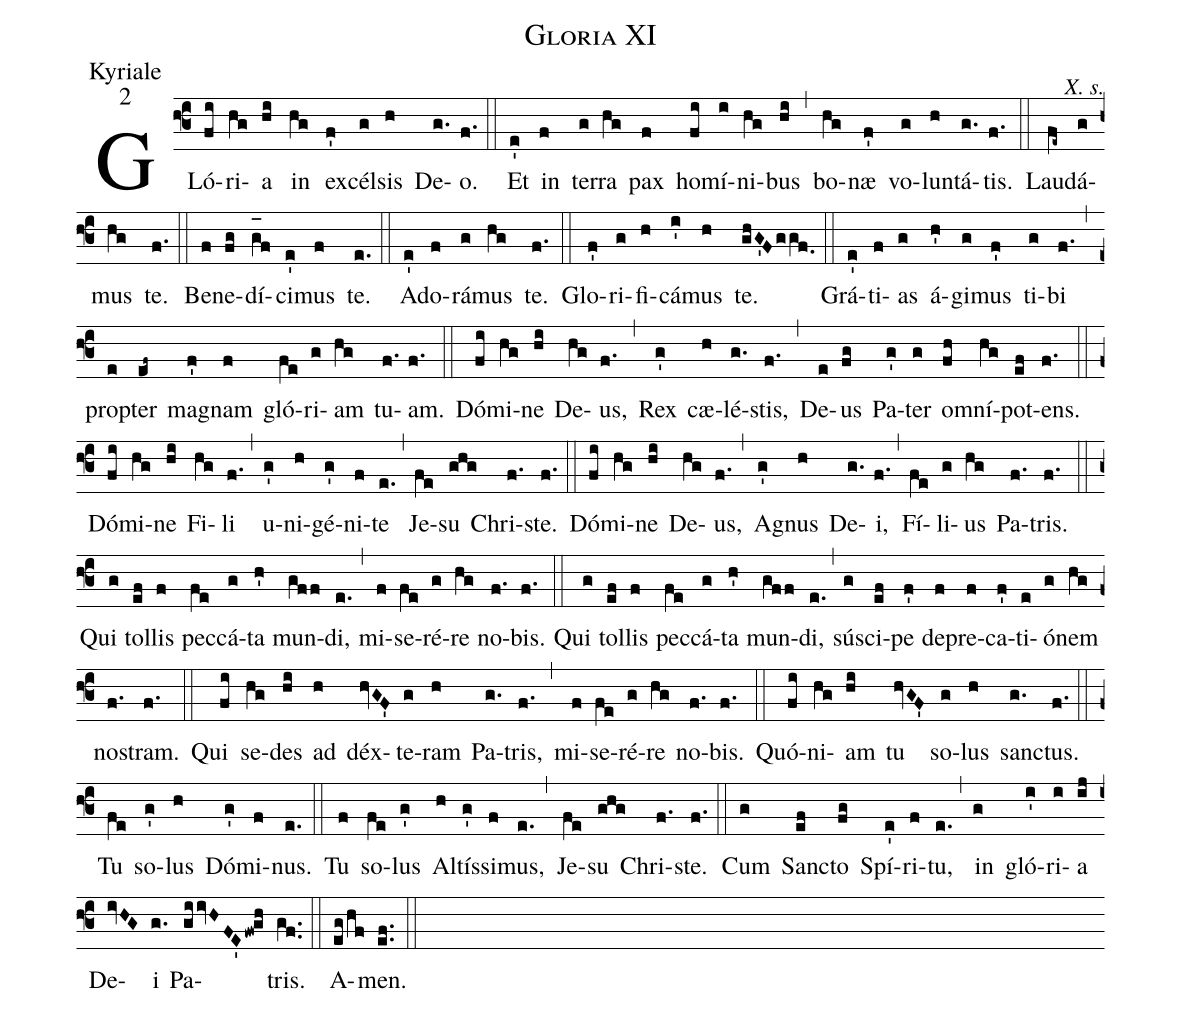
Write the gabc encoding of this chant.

name:Gloria XI;
office-part:Kyriale;
mode:2;
commentary:X. s.;
%%
(f3) GLó(fi)ri(hg)a(hi) in(hg) ex(f')cél(g)sis(h) De(g.)o.(f.) (::) Et(e') in(f) ter(g)ra(hg) pax(f) ho(fi)mí(i)ni(hg)bus(hi) (,) bo(hg)næ(f') vo(g)lun(h)tá(g.)tis.(f.) (::) Lau(fe~)dá(g)mus(hg) te.(f.) (::) Be(f)ne(fg)dí(g_[oh:h]f)ci(e')mus(f) te.(e.) (::) Ad(e')o(f)rá(g)mus(hg) te.(f.) (::) Glo(f')ri(g)fi(h)cá(i')mus(h) te.(ghG'Fggf.0) (::) Grá(e')ti(f)as(g) á(h')gi(g)mus(f') ti(g)bi(f.) (,) pro(e)pter(ef~) ma(f')gnam(f) gló(fe)ri(g)am(hg) tu(f.)am.(f.) (::) Dó(fi)mi(hg)ne(hi) De(hg)us,(f.) (,) Rex(g') cæ(h)lé(g.)stis,(f.) (,) De(e)us(fg) Pa(g')ter(g) o(fh)mní(hg)pot(ef)ens.(f.) (::) Dó(fi)mi(hg)ne(hi) Fi(hg)li(f.) (,) u(g')ni(h)gé(g')ni(f)te(e.) (,) Je(fe)su(ghg) Chri(f.)ste.(f.) (::) Dó(fi)mi(hg)ne(hi) De(hg)us,(f.) (,) A(g')gnus(h) De(g.)i,(f.) (,) Fí(fe)li(g)us(hg) Pa(f.)tris.(f.) (::) Qui(g) tol(ef)lis(f) pec(fe)cá(g)ta(h') mun(gff)di,(e.) (,) mi(f)se(fe)ré(g)re(hg) no(f.)bis.(f.) (::) Qui(g) tol(ef)lis(f) pec(fe)cá(g)ta(h') mun(gff)di,(e.) (,) sús(g)ci(ef)pe(f') de(f)pre(f)ca(f')ti(e)ó(g)nem(hg) no(f.)stram.(f.) (::) Qui(fi) se(hg)des(hi) ad(h) déx(hvGF')te(g)ram(h) Pa(g.)tris,(f.) (,) mi(f)se(fe)ré(g)re(hg) no(f.)bis.(f.) (::) Quó(fi)ni(hg)am(hi) tu(hvGF') so(g)lus(h) san(g.)ctus.(f.) (::) Tu(fe) so(g')lus(h) Dó(g')mi(f)nus.(e.) (::) Tu(f) so(fe)lus(g') Al(h)tís(g')si(f)mus,(e.) (,) Je(fe)su(ghg) Chri(f.)ste.(f.) (::) Cum(g) San(ef)cto(fg) Spí(e')ri(f)tu,(e.) (,) in(g) gló(i')ri(i)a(ij) De(ivHG)i(g.) Pa(giivHFE'fw!gh)tris.(gf..) (::) A(eg/hf)men.(ef..) (::)
